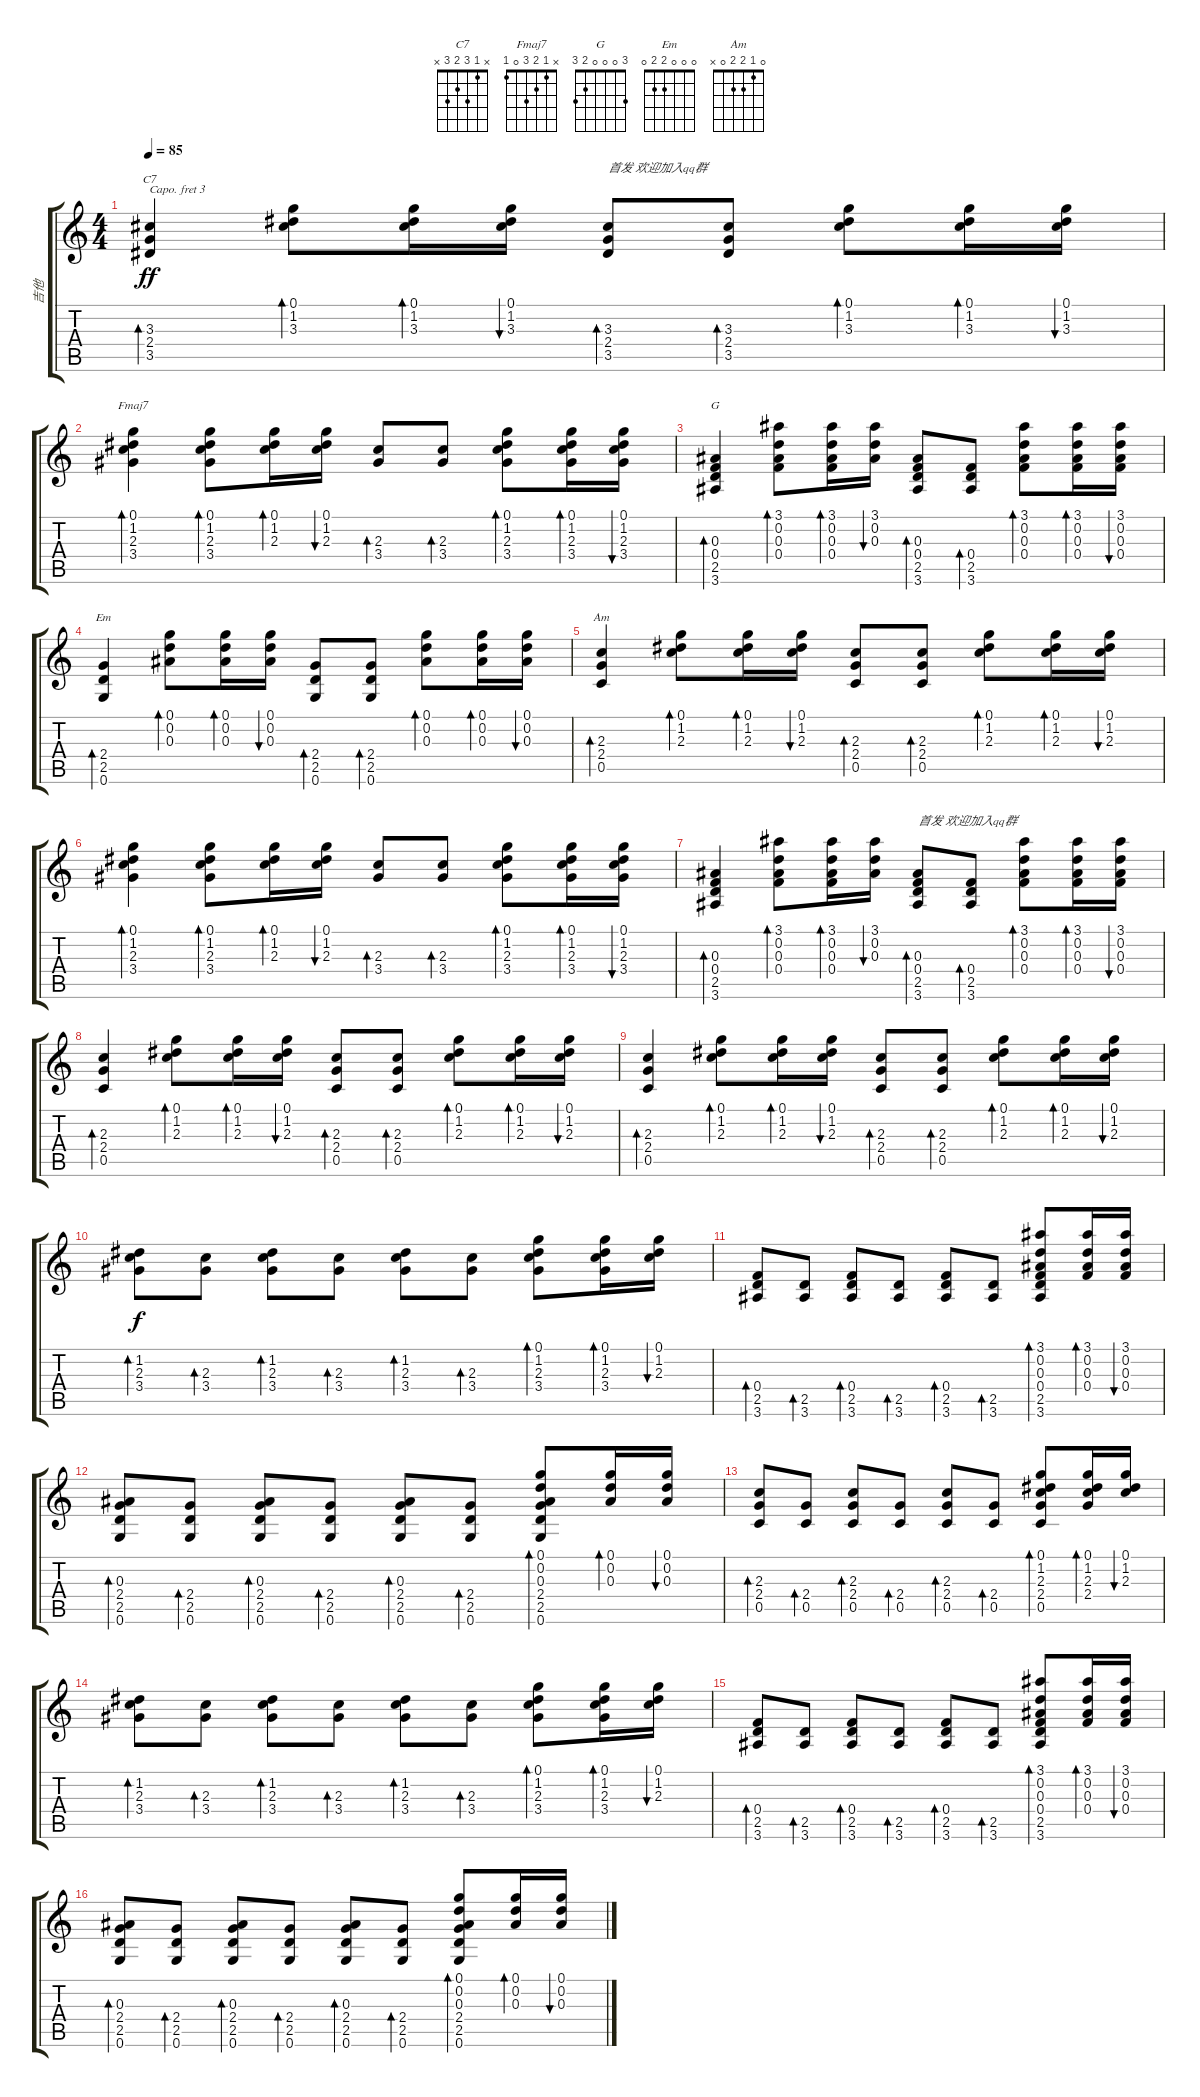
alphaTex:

\track ("吉他" "吉他") {instrument acousticguitarsteel}
\staff {score tabs}
\capo 3
\tuning (E4 B3 G3 D3 A2 E2) {hide}
\chord ("C7" x 1 3 2 3 x)
\chord ("Fmaj7" x 1 2 3 0 1)
\chord ("G" 3 0 0 0 2 3)
\chord ("Em" 0 0 0 2 2 0)
\chord ("Am" 0 1 2 2 0 x)
\ts (4 4)
\tempo 85
\clef g2
\ks c
(3.3 2.4 3.5).4{bd 30 ch "C7" dy ff} (0.1 1.2 3.3).8{bd 30} (0.1 1.2 3.3).16{bd 30} (0.1 1.2 3.3).16{bu 30} (3.3 2.4 3.5).8{bd 30 txt "首发 欢迎加入qq群"} (3.3 2.4 3.5).8{bd 30} (0.1 1.2 3.3).8{bd 30} (0.1 1.2 3.3).16{bd 30} (0.1 1.2 3.3).16{bu 30} |
(0.1 1.2 2.3 3.4).4{bd 30 ch "Fmaj7"} (0.1 1.2 2.3 3.4).8{bd 30} (0.1 1.2 2.3).16{bd 30} (0.1 1.2 2.3).16{bu 30} (2.3 3.4).8{bd 30} (2.3 3.4).8{bd 30} (0.1 1.2 2.3 3.4).8{bd 30} (0.1 1.2 2.3 3.4).16{bd 30} (0.1 1.2 2.3 3.4).16{bu 30} |
(0.3 0.4 2.5 3.6).4{bd 30 ch "G"} (3.1 0.2 0.3 0.4).8{bd 30} (3.1 0.2 0.3 0.4).16{bd 30} (3.1 0.2 0.3).16{bu 30} (0.3 0.4 2.5 3.6).8{bd 30} (0.4 2.5 3.6).8{bd 30} (3.1 0.2 0.3 0.4).8{bd 30} (3.1 0.2 0.3 0.4).16{bd 30} (3.1 0.2 0.3 0.4).16{bu 30} |
(2.4 2.5 0.6).4{bd 30 ch "Em"} (0.1 0.2 0.3).8{bd 30} (0.1 0.2 0.3).16{bd 30} (0.1 0.2 0.3).16{bu 30} (2.4 2.5 0.6).8{bd 30} (2.4 2.5 0.6).8{bd 30} (0.1 0.2 0.3).8{bd 30} (0.1 0.2 0.3).16{bd 30} (0.1 0.2 0.3).16{bu 30} |
(2.3 2.4 0.5).4{bd 30 ch "Am"} (0.1 1.2 2.3).8{bd 30} (0.1 1.2 2.3).16{bd 30} (0.1 1.2 2.3).16{bu 30} (2.3 2.4 0.5).8{bd 30} (2.3 2.4 0.5).8{bd 30} (0.1 1.2 2.3).8{bd 30} (0.1 1.2 2.3).16{bd 30} (0.1 1.2 2.3).16{bu 30} |
(0.1 1.2 2.3 3.4).4{bd 30} (0.1 1.2 2.3 3.4).8{bd 30} (0.1 1.2 2.3).16{bd 30} (0.1 1.2 2.3).16{bu 30} (2.3 3.4).8{bd 30} (2.3 3.4).8{bd 30} (0.1 1.2 2.3 3.4).8{bd 30} (0.1 1.2 2.3 3.4).16{bd 30} (0.1 1.2 2.3 3.4).16{bu 30} |
(0.3 0.4 2.5 3.6).4{bd 30} (3.1 0.2 0.3 0.4).8{bd 30} (3.1 0.2 0.3 0.4).16{bd 30} (3.1 0.2 0.3).16{bu 30} (0.3 0.4 2.5 3.6).8{bd 30 txt "首发 欢迎加入qq群"} (0.4 2.5 3.6).8{bd 30} (3.1 0.2 0.3 0.4).8{bd 30} (3.1 0.2 0.3 0.4).16{bd 30} (3.1 0.2 0.3 0.4).16{bu 30} |
(2.3 2.4 0.5).4{bd 30} (0.1 1.2 2.3).8{bd 30} (0.1 1.2 2.3).16{bd 30} (0.1 1.2 2.3).16{bu 30} (2.3 2.4 0.5).8{bd 30} (2.3 2.4 0.5).8{bd 30} (0.1 1.2 2.3).8{bd 30} (0.1 1.2 2.3).16{bd 30} (0.1 1.2 2.3).16{bu 30} |
(2.3 2.4 0.5).4{bd 60} (0.1 1.2 2.3).8{bd 30} (0.1 1.2 2.3).16{bd 30} (0.1 1.2 2.3).16{bu 30} (2.3 2.4 0.5).8{bd 30} (2.3 2.4 0.5).8{bd 30} (0.1 1.2 2.3).8{bd 30} (0.1 1.2 2.3).16{bd 30} (0.1 1.2 2.3).16{bu 30} |
(1.2 2.3 3.4).8{bd 30 dy f} (2.3 3.4).8{bd 30} (1.2 2.3 3.4).8{bd 30} (2.3 3.4).8{bd 120} (1.2 2.3 3.4).8{bd 120} (2.3 3.4).8{bd 30} (0.1 1.2 2.3 3.4).8{bd 30} (0.1 1.2 2.3 3.4).16{bd 30} (0.1 1.2 2.3).16{bu 30} |
(0.4 2.5 3.6).8{bd 30} (2.5 3.6).8{bd 30} (0.4 2.5 3.6).8{bd 30} (2.5 3.6).8{bd 30} (0.4 2.5 3.6).8{bd 30} (2.5 3.6).8{bd 30} (3.1 0.2 0.3 0.4 2.5 3.6).8{bd 30} (3.1 0.2 0.3 0.4).16{bd 30} (3.1 0.2 0.3 0.4).16{bu 30} |
(0.3 2.4 2.5 0.6).8{bd 30} (2.4 2.5 0.6).8{bd 30} (0.3 2.4 2.5 0.6).8{bd 30} (2.4 2.5 0.6).8{bd 30} (0.3 2.4 2.5 0.6).8{bd 30} (2.4 2.5 0.6).8{bd 30} (0.1 0.2 0.3 2.4 2.5 0.6).8{bd 30} (0.1 0.2 0.3).16{bd 30} (0.1 0.2 0.3).16{bu 30} |
(2.3 2.4 0.5).8{bd 30} (2.4 0.5).8{bd 30} (2.3 2.4 0.5).8{bd 30} (2.4 0.5).8{bd 30} (2.3 2.4 0.5).8{bd 30} (2.4 0.5).8{bd 30} (0.1 1.2 2.3 2.4 0.5).8{bd 30} (0.1 1.2 2.3 2.4).16{bd 30} (0.1 1.2 2.3).16{bu 30} |
(1.2 2.3 3.4).8{bd 30} (2.3 3.4).8{bd 30} (1.2 2.3 3.4).8{bd 30} (2.3 3.4).8{bd 120} (1.2 2.3 3.4).8{bd 120} (2.3 3.4).8{bd 30} (0.1 1.2 2.3 3.4).8{bd 30} (0.1 1.2 2.3 3.4).16{bd 30} (0.1 1.2 2.3).16{bu 30} |
(0.4 2.5 3.6).8{bd 30} (2.5 3.6).8{bd 30} (0.4 2.5 3.6).8{bd 30} (2.5 3.6).8{bd 30} (0.4 2.5 3.6).8{bd 30} (2.5 3.6).8{bd 30} (3.1 0.2 0.3 0.4 2.5 3.6).8{bd 30} (3.1 0.2 0.3 0.4).16{bd 30} (3.1 0.2 0.3 0.4).16{bu 30} |
(0.3 2.4 2.5 0.6).8{bd 30} (2.4 2.5 0.6).8{bd 30} (0.3 2.4 2.5 0.6).8{bd 30} (2.4 2.5 0.6).8{bd 30} (0.3 2.4 2.5 0.6).8{bd 30} (2.4 2.5 0.6).8{bd 30} (0.1 0.2 0.3 2.4 2.5 0.6).8{bd 30} (0.1 0.2 0.3).16{bd 30} (0.1 0.2 0.3).16{bu 30}
